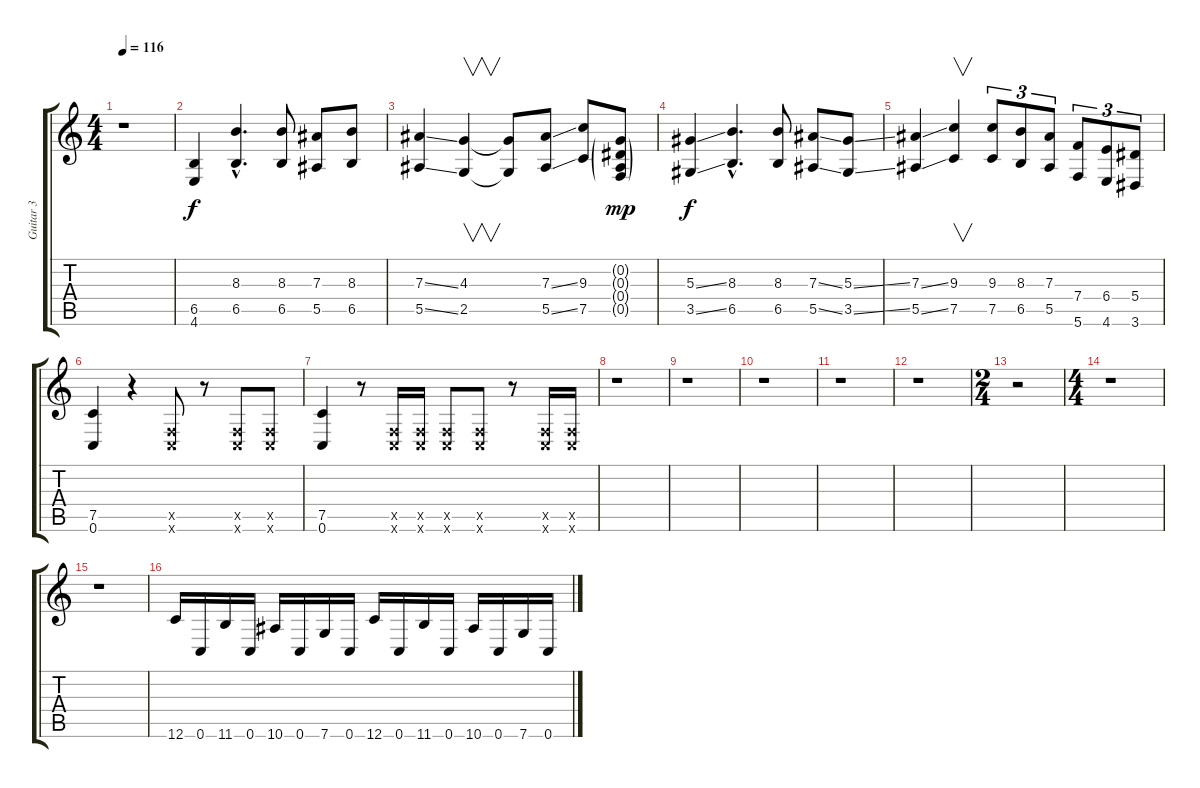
\track ("Guitar 3" "Guitar 3") {instrument distortionguitar}
\staff {score tabs}
\tuning (C4 G3 Eb3 Bb2 F2 C2) {hide}
\ts (4 4)
\tempo 116
\clef g2
\ks c
r.1{dy f} |
(6.5 4.6).4 (8.3{hac} 6.5{hac}).4{d} (8.3 6.5).8 (7.3 5.5).8 (8.3 6.5).8 |
(7.3{ss} 5.5{ss}).4 (4.3 2.5).4{v} (4.3{t} 2.5{t}).8 (7.3{ss} 5.5{ss}).8 (9.3 7.5).8 (0.2{g} 0.3{g} 0.4{g} 0.5{g}).8{dy mp} |
(5.3{ss} 3.5{ss}).4{dy f} (8.3{hac} 6.5{hac}).4{d} (8.3 6.5).8 (7.3{ss} 5.5{ss}).8 (5.3{ss} 3.5{ss}).8 |
(7.3{ss} 5.5{ss}).4 (9.3 7.5).4{v} (9.3 7.5).8{tu (3 2)} (8.3 6.5).8{tu (3 2)} (7.3 5.5).8{tu (3 2)} (7.4 5.6).8{tu (3 2)} (6.4 4.6).8{tu (3 2)} (5.4 3.6).8{tu (3 2)} |
(7.5 0.6).4 r.4 (0.5{x} 0.6{x}).8 r.8 (0.5{x} 0.6{x}).8 (0.5{x} 0.6{x}).8 |
(7.5 0.6).4 r.8 (0.5{x} 0.6{x}).16 (0.5{x} 0.6{x}).16 (0.5{x} 0.6{x}).8 (0.5{x} 0.6{x}).8 r.8 (0.5{x} 0.6{x}).16 (0.5{x} 0.6{x}).16 |
r.1 |
r.1 |
r.1 |
r.1 |
r.1 |
\ts (2 4)
r.2 |
\ts (4 4)
r.1 |
r.1 |
12.6.16 0.6.16 11.6.16 0.6.16 10.6.16 0.6.16 7.6.16 0.6.16 12.6.16 0.6.16 11.6.16 0.6.16 10.6.16 0.6.16 7.6.16 0.6.16
